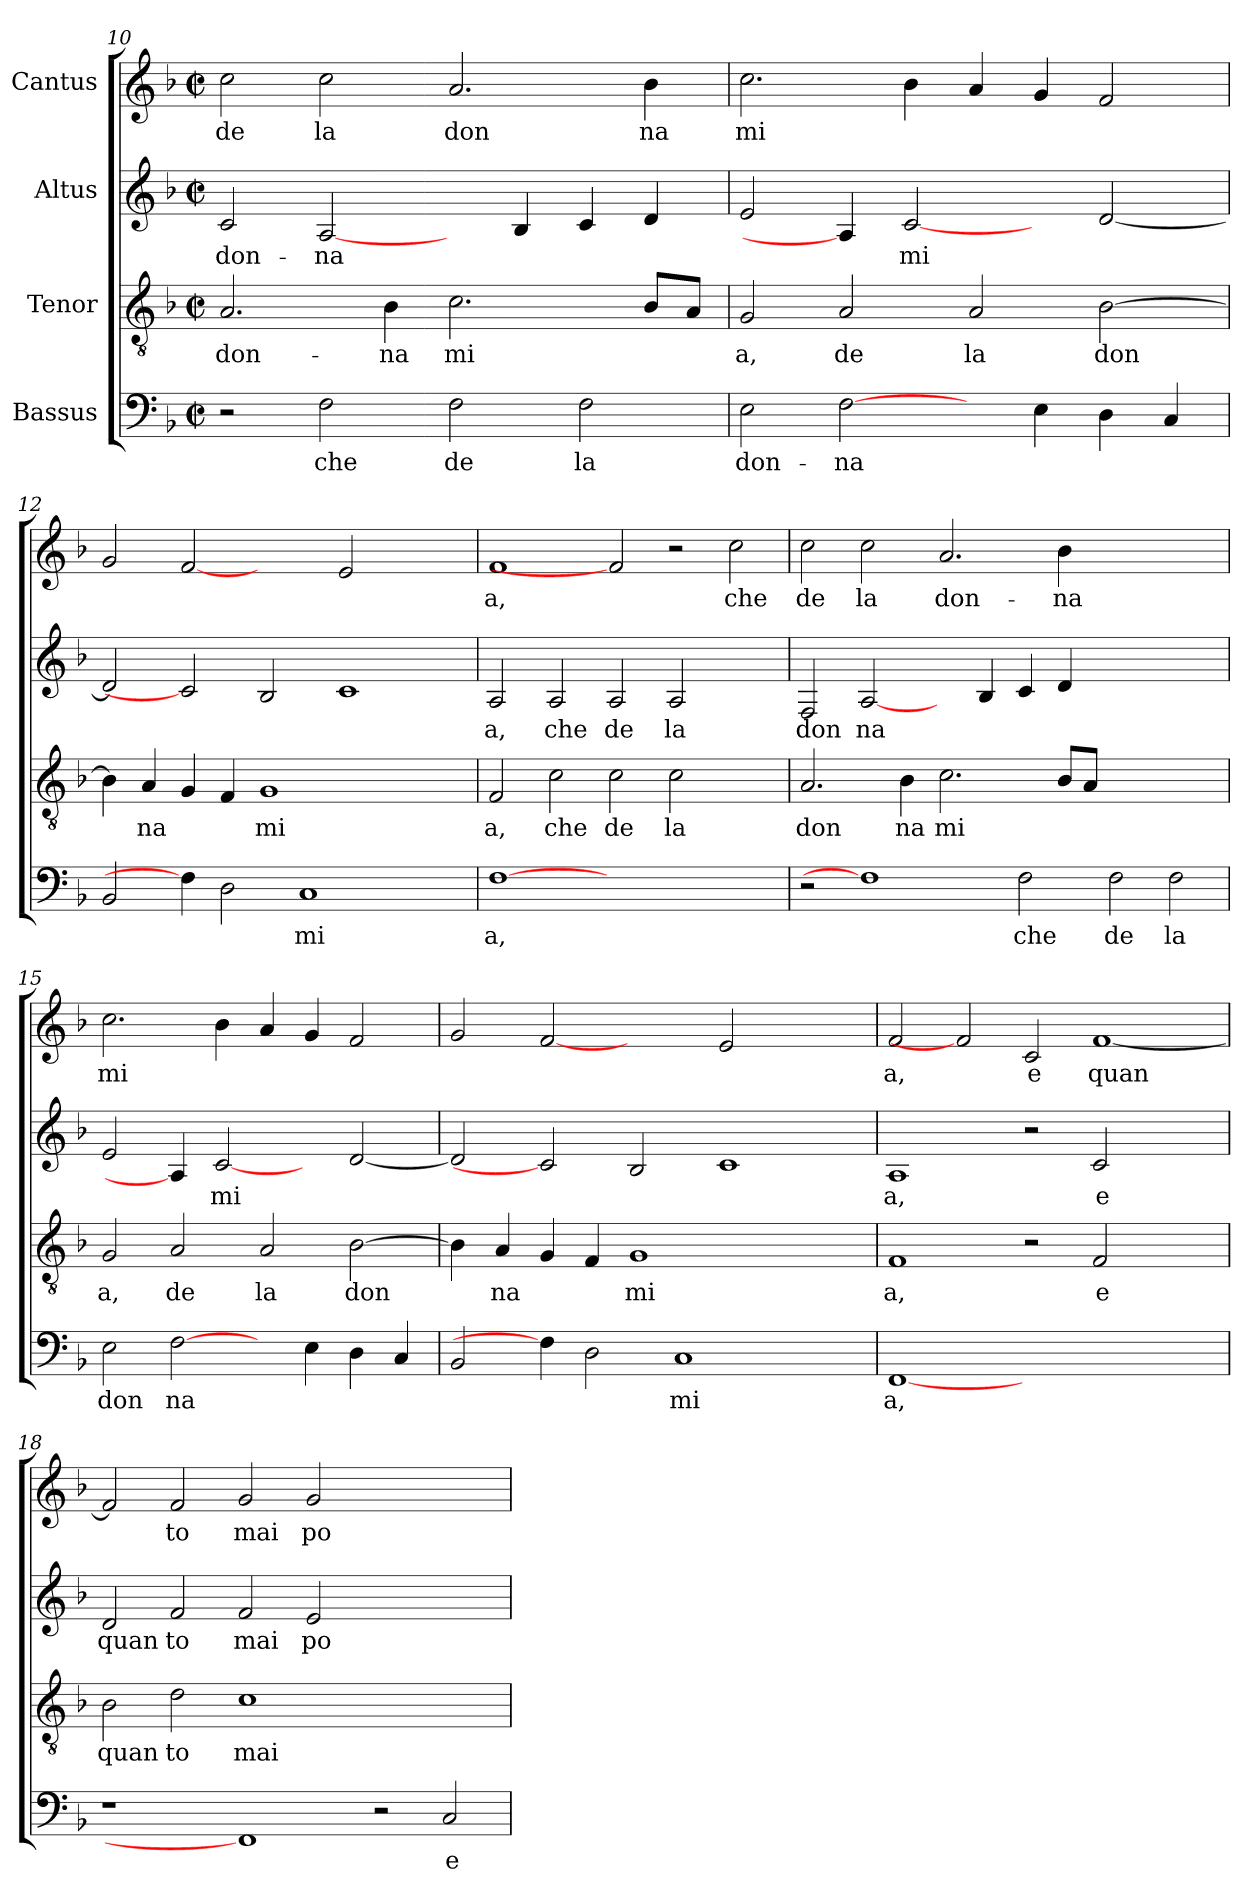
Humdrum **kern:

**kern	**text	**kern	**text	**kern	**text	**kern	**text
*part4	*part4	*part3	*part3	*part2	*part2	*part1	*part1
*staff4	*staff4	*staff3	*staff3	*staff2	*staff2	*staff1	*staff1
*I"Bassus	*	*I"Tenor	*	*I"Altus	*	*I"Cantus	*
*clefF4	*	*clefGv2	*	*clefG2	*	*clefG2	*
*k[b-]	*	*k[b-]	*	*k[b-]	*	*k[b-]	*
*F:	*	*F:	*	*F:	*	*F:	*
*M2/2	*	*M2/2	*	*M2/2	*	*M2/2	*
*met(c|)	*	*met(c|)	*	*met(c|)	*	*met(c|)	*
=10	=10	=10	=10	=10	=10	=10	=10
!	!	!	!LO:LY:b:cj	!	!LO:LY:b:cj	!	!LO:LY:b:cj
2r	.	2.A/	don-	2c/	don-	2cc\	de
!	!LO:LY:b:cj	!	!	!	!LO:LY:b:cj	!	!LO:LY:b:cj
2F\	che	.	.	[2A/	-na	2cc\	la
!	!	!	!LO:LY:b:cj	!	!	!	!
.	.	4B-\	-na	.	.	.	.
!	!LO:LY:b:cj	!	!LO:LY:b:cj	!	!	!	!LO:LY:b:cj
2F\	de	2.c\	mi-	4ryy	.	2.a/	don
!	!	!	!	!	!LO:LY:b:cj	!	!
.	.	.	.	4B-/	.	.	.
!	!LO:LY:b:cj	!	!	!	!LO:LY:b:cj	!	!
2F\	la	.	.	4c/	.	.	.
!	!	!	!LO:LY:b:cj	!	!LO:LY:b:cj	!	!LO:LY:b:cj
.	.	8B-/L	--	4d/	.	4b-\	na
!	!	!	!LO:LY:b:cj	!	!	!	!
.	.	8A/J	--	.	.	.	.
=11	=11	=11	=11	=11	=11	=11	=11
!	!LO:LY:b:cj	!	!LO:LY:b:cj	!	!LO:LY:b:cj	!	!LO:LY:b:cj
2E\	don-	2G/	-a,	2e/	.	2.cc\	mi
!	!LO:LY:b:cj	!	!LO:LY:b:cj	!	!	!	!
[2F\	-na	2A/	de	4A/]	.	.	.
!	!	!	!	!	!LO:LY:b:cj	!	!LO:LY:b:cj
.	.	.	.	[2c	mi-	4b-\	.
!	!	!	!LO:LY:b:cj	!	!	!	!LO:LY:b:cj
4ryy	.	2A/	la	.	.	4a/	.
!	!LO:LY:b:cj	!	!	!	!	!	!LO:LY:b:cj
4E\	.	.	.	4ryy	.	4g/	.
!	!LO:LY:b:cj	!	!LO:LY:b:cj	!	!LO:LY:b:cj	!	!LO:LY:b:cj
4D\	.	[<2B-\	don-	[<2d/	--	2f/	.
!	!LO:LY:b:cj	!	!	!	!	!	!
4C/	.	.	.	.	.	.	.
!!LO:PB:g=z
=12	=12	=12	=12	=12	=12	=12	=12
!	!LO:LY:b:cj	!	!LO:LY:b:cj	!	!LO:LY:b:cj	!	!LO:LY:b:cj
2BB-/	.	4B-\]	--	2d/]	--	2g/	.
!	!	!	!LO:LY:b:cj	!	!	!	!
.	.	4A/	-na	.	.	.	.
!	!	!	!LO:LY:b:cj	!	!	!	!LO:LY:b:cj
4F\]	.	4G/	.	2c]	.	[2f	.
!	!LO:LY:b:cj	!	!LO:LY:b:cj	!	!	!	!
2D\	.	4F/	.	.	.	.	.
!	!	!	!LO:LY:b:cj	!	!LO:LY:b:cj	!	!
.	.	1G	mi	2B-/	--	2ryy	.
!	!LO:LY:b:cj	!	!	!	!	!	!
1C	mi	.	.	.	.	.	.
!	!	!	!	!	!LO:LY:b:cj	!	!LO:LY:b:cj
.	.	.	.	1c	--	2e/	.
.	.	2ryy	.	.	.	2ryy	.
4ryy	.	.	.	.	.	.	.
=13	=13	=13	=13	=13	=13	=13	=13
!	!LO:LY:b:cj	!	!LO:LY:b:cj	!	!LO:LY:b:cj	!	!LO:LY:b:cj
[1F	a,	2F/	a,	2A/	-a,	1f	a,
!	!	!	!LO:LY:b:cj	!	!LO:LY:b:cj	!	!
.	.	2c\	che	2A/	che	.	.
!	!	!	!LO:LY:b:cj	!	!LO:LY:b:cj	!	!
1.ryy	.	2c\	de	2A/	de	2f]	.
!	!	!	!LO:LY:b:cj	!	!LO:LY:b:cj	!	!
.	.	2c\	la	2A/	la	2r	.
!	!	!	!	!	!	!	!LO:LY:b:cj
.	.	2ryy	.	2ryy	.	2cc\	che
=14	=14	=14	=14	=14	=14	=14	=14
!	!	!	!LO:LY:b:cj	!	!LO:LY:b:cj	!	!LO:LY:b:cj
2r	.	2.A/	don	2F/	don	2cc\	de
!	!	!	!	!	!LO:LY:b:cj	!	!LO:LY:b:cj
1F]	.	.	.	[2A/	na	2cc\	la
!	!	!	!LO:LY:b:cj	!	!	!	!
.	.	4B-\	na	.	.	.	.
!	!	!	!LO:LY:b:cj	!	!	!	!LO:LY:b:cj
.	.	2.c\	mi	4ryy	.	2.a/	don-
!	!	!	!	!	!LO:LY:b:cj	!	!
.	.	.	.	4B-/	.	.	.
!	!LO:LY:b:cj	!	!	!	!LO:LY:b:cj	!	!
2F\	che	.	.	4c/	.	.	.
!	!	!	!LO:LY:b:cj	!	!LO:LY:b:cj	!	!LO:LY:b:cj
.	.	8B-/L	.	4d/	.	4b-\	-na
!	!	!	!LO:LY:b:cj	!	!	!	!
.	.	8A/J	.	.	.	.	.
!	!LO:LY:b:cj	!	!	!	!	!	!
2F\	de	1ryy	.	1ryy	.	1ryy	.
!	!LO:LY:b:cj	!	!	!	!	!	!
2F\	la	.	.	.	.	.	.
=15	=15	=15	=15	=15	=15	=15	=15
!	!LO:LY:b:cj	!	!LO:LY:b:cj	!	!LO:LY:b:cj	!	!LO:LY:b:cj
2E\	don	2G/	a,	2e/	.	2.cc\	mi-
!	!LO:LY:b:cj	!	!LO:LY:b:cj	!	!	!	!
[2F\	na	2A/	de	4A/]	.	.	.
!	!	!	!	!	!LO:LY:b:cj	!	!LO:LY:b:cj
.	.	.	.	[2c	mi	4b-\	--
!	!	!	!LO:LY:b:cj	!	!	!	!LO:LY:b:cj
4ryy	.	2A/	la	.	.	4a/	--
!	!LO:LY:b:cj	!	!	!	!	!	!LO:LY:b:cj
4E\	.	.	.	4ryy	.	4g/	--
!	!LO:LY:b:cj	!	!LO:LY:b:cj	!	!LO:LY:b:cj	!	!LO:LY:b:cj
4D\	.	[>2B-\	don	[<2d/	.	2f/	--
!	!LO:LY:b:cj	!	!	!	!	!	!
4C/	.	.	.	.	.	.	.
=16	=16	=16	=16	=16	=16	=16	=16
!	!LO:LY:b:cj	!	!LO:LY:b:cj	!	!LO:LY:b:cj	!	!LO:LY:b:cj
2BB-/	.	4B-\]	.	2d/]	.	2g/	--
!	!	!	!LO:LY:b:cj	!	!	!	!
.	.	4A/	na	.	.	.	.
!	!	!	!LO:LY:b:cj	!	!	!	!LO:LY:b:cj
4F\]	.	4G/	.	2c]	.	[2f	--
!	!LO:LY:b:cj	!	!LO:LY:b:cj	!	!	!	!
2D\	.	4F/	.	.	.	.	.
!	!	!	!LO:LY:b:cj	!	!LO:LY:b:cj	!	!
.	.	1G	mi	2B-/	.	2ryy	.
!	!LO:LY:b:cj	!	!	!	!	!	!
1C	mi	.	.	.	.	.	.
!	!	!	!	!	!LO:LY:b:cj	!	!LO:LY:b:cj
.	.	.	.	1c	.	2e/	--
.	.	2ryy	.	.	.	2ryy	.
4ryy	.	.	.	.	.	.	.
!!LO:PB:g=z
=17	=17	=17	=17	=17	=17	=17	=17
!	!LO:LY:b:cj	!	!LO:LY:b:cj	!	!LO:LY:b:cj	!	!LO:LY:b:cj
[1FF	a,	1F	a,	1A	a,	2f/	-a,
.	.	.	.	.	.	2f]	.
!	!	!	!	!	!	!	!LO:LY:b:cj
1.ryy	.	2r	.	2r	.	2c/	e
!	!	!	!LO:LY:b:cj	!	!LO:LY:b:cj	!	!LO:LY:b:cj
.	.	2F/	e	2c/	e	[<1f	quan-
.	.	2ryy	.	2ryy	.	.	.
=18	=18	=18	=18	=18	=18	=18	=18
!	!	!	!LO:LY:b:cj	!	!LO:LY:b:cj	!	!LO:LY:b:cj
1r	.	2B-\	quan	2d/	quan	2f/]	--
!	!	!	!LO:LY:b:cj	!	!LO:LY:b:cj	!	!LO:LY:b:cj
.	.	2d\	to	2f/	to	2f/	-to
!	!	!	!LO:LY:b:cj	!	!LO:LY:b:cj	!	!LO:LY:b:cj
1FF]	.	1c	mai	2f/	mai	2g/	mai
!	!	!	!	!	!LO:LY:b:cj	!	!LO:LY:b:cj
.	.	.	.	2e/	po-	2g/	po-
2r	.	1ryy	.	1ryy	.	1ryy	.
!	!LO:LY:b:cj	!	!	!	!	!	!
2C/	e	.	.	.	.	.	.
=	=	=	=	=	=	=	=
*-	*-	*-	*-	*-	*-	*-	*-
